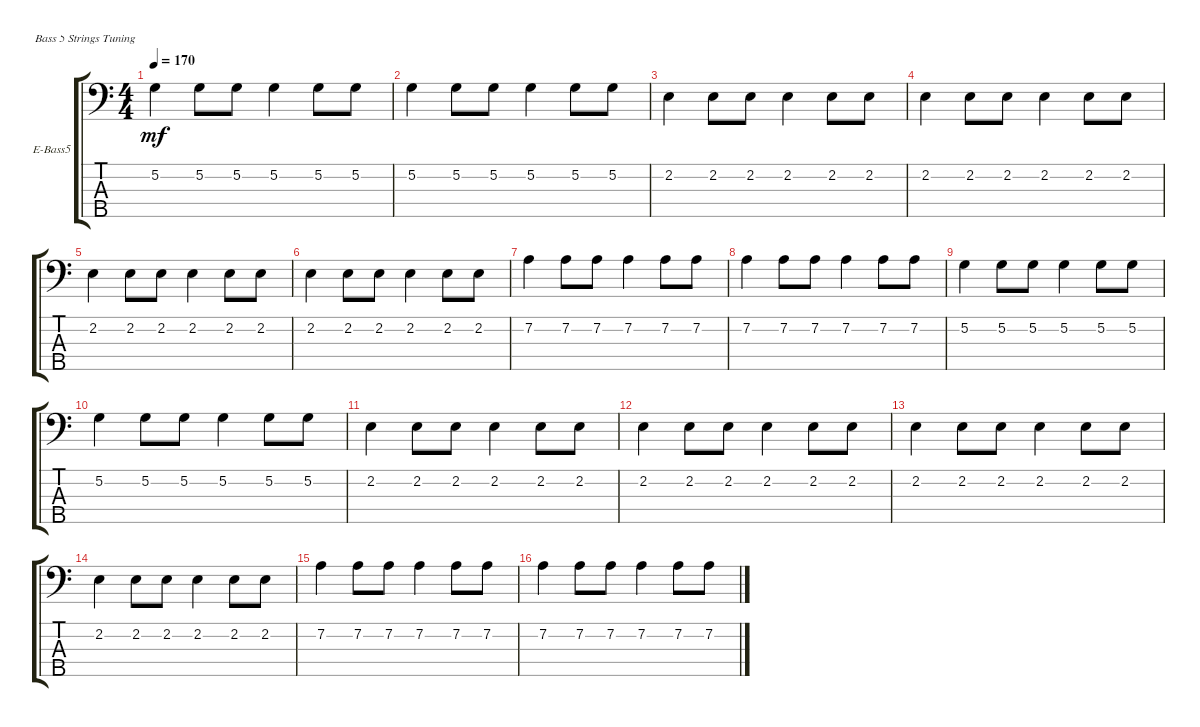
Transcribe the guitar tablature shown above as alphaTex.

\defaultSystemsLayout 4
\bracketExtendMode groupsimilarinstruments
\firstSystemTrackNameOrientation horizontal
\otherSystemsTrackNameOrientation horizontal
\track ("Electric Bass" "E-Bass5") {instrument electricbassfinger}
\staff {score tabs}
\tuning (G2 D2 A1 E1 B0)
\ts (4 4)
\tempo 170
\clef f4
\scale
0.333333
\ks c
5.2.4{dy mf} 5.2.8 5.2.8 5.2.4 5.2.8 5.2.8 |
5.2.4 5.2.8 5.2.8 5.2.4 5.2.8 5.2.8 |
\scale
0.333333 2.2.4 2.2.8 2.2.8 2.2.4 2.2.8 2.2.8 |
\scale
0.333333 2.2.4 2.2.8 2.2.8 2.2.4 2.2.8 2.2.8 |
\scale
0.333333 2.2.4 2.2.8 2.2.8 2.2.4 2.2.8 2.2.8 |
\scale
0.333333 2.2.4 2.2.8 2.2.8 2.2.4 2.2.8 2.2.8 |
\scale
0.333333 7.2.4 7.2.8 7.2.8 7.2.4 7.2.8 7.2.8 |
\scale
0.333333 7.2.4 7.2.8 7.2.8 7.2.4 7.2.8 7.2.8 |
\scale
0.333333 5.2.4 5.2.8 5.2.8 5.2.4 5.2.8 5.2.8 |
\scale
0.333333 5.2.4 5.2.8 5.2.8 5.2.4 5.2.8 5.2.8 |
\scale
0.333333 2.2.4 2.2.8 2.2.8 2.2.4 2.2.8 2.2.8 |
\scale
0.333333 2.2.4 2.2.8 2.2.8 2.2.4 2.2.8 2.2.8 |
\scale
0.333333 2.2.4 2.2.8 2.2.8 2.2.4 2.2.8 2.2.8 |
\scale
0.333333 2.2.4 2.2.8 2.2.8 2.2.4 2.2.8 2.2.8 |
\scale
0.333333 7.2.4 7.2.8 7.2.8 7.2.4 7.2.8 7.2.8 |
\scale
0.333333 7.2.4 7.2.8 7.2.8 7.2.4 7.2.8 7.2.8
